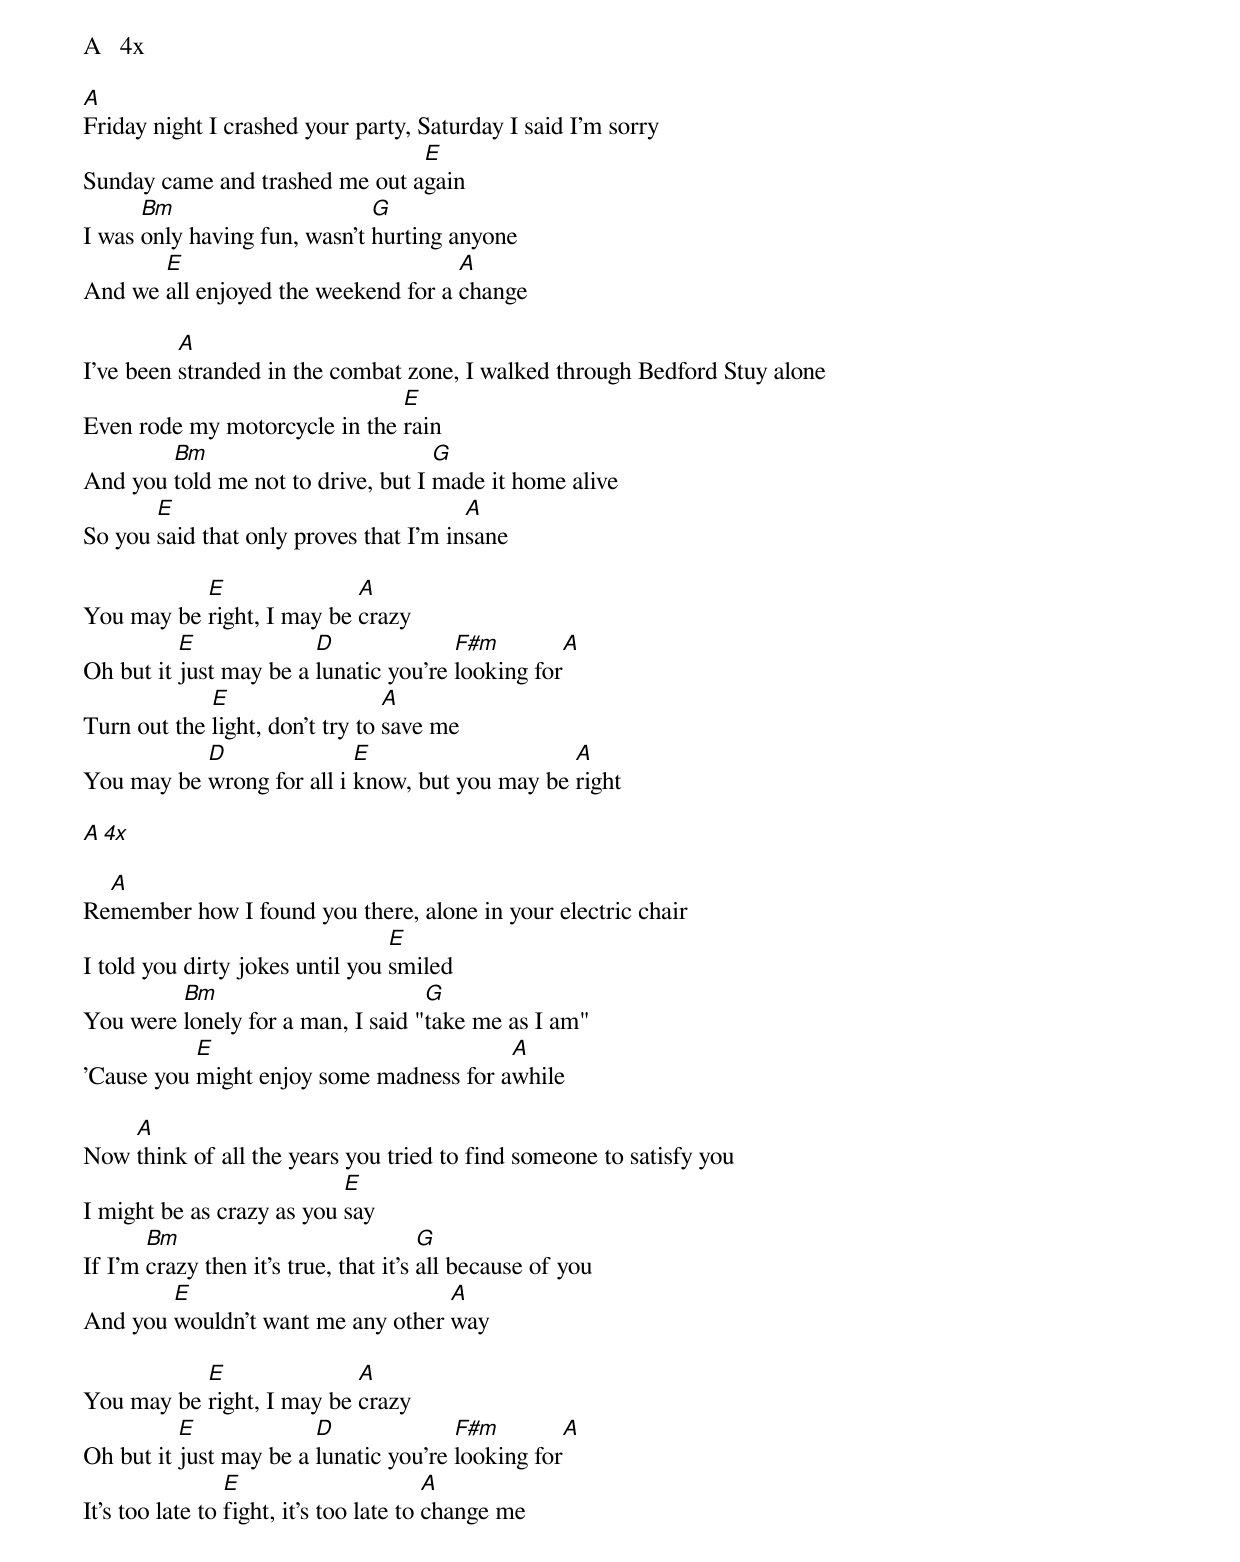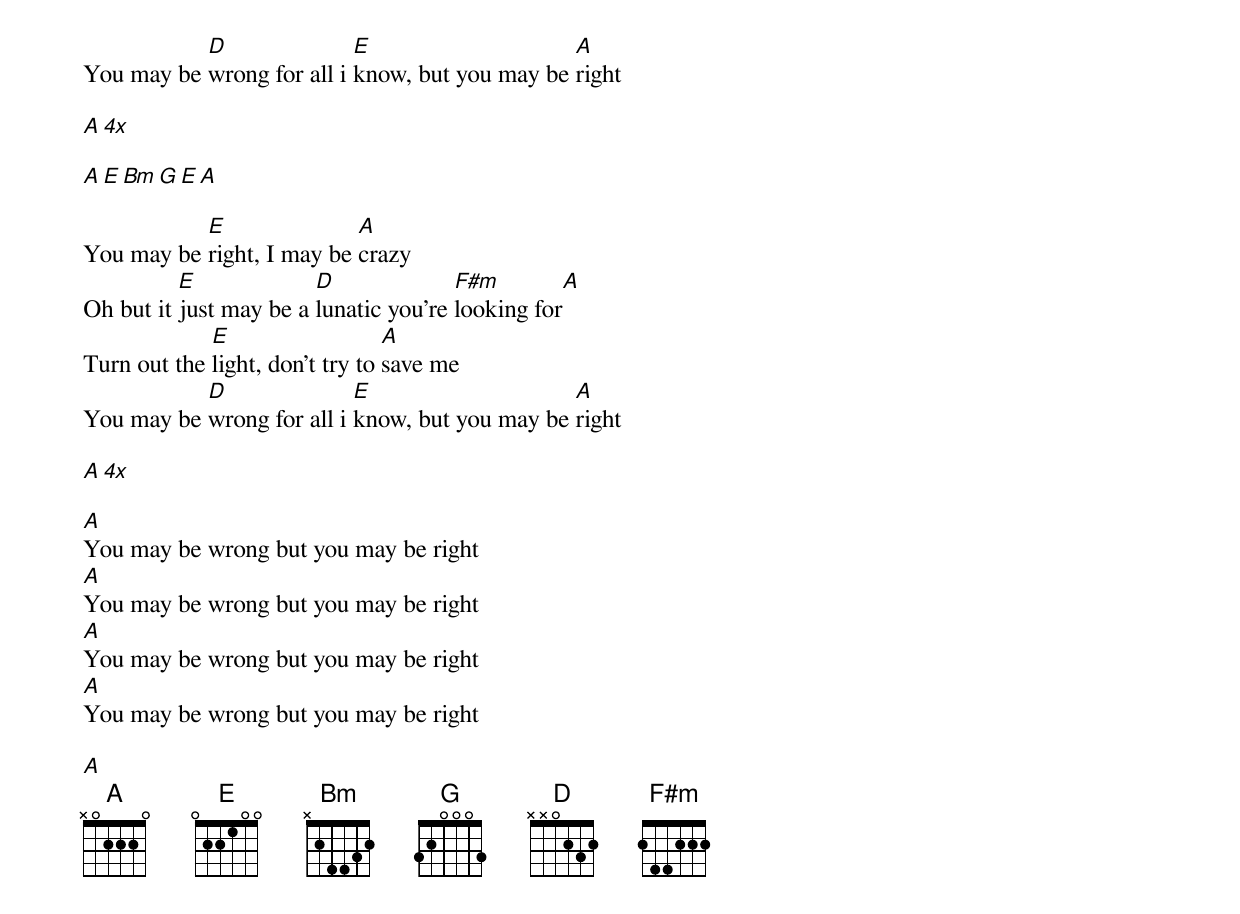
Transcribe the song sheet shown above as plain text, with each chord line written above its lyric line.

A   4x

A
Friday night I crashed your party, Saturday I said I'm sorry
                                E
Sunday came and trashed me out again
      Bm                      G
I was only having fun, wasn't hurting anyone
       E                             A
And we all enjoyed the weekend for a change

          A
I've been stranded in the combat zone, I walked through Bedford Stuy alone
                               E
Even rode my motorcycle in the rain
        Bm                          G
And you told me not to drive, but I made it home alive
       E                                A
So you said that only proves that I'm insane

           E               A
You may be right, I may be crazy
          E             D              F#m         A
Oh but it just may be a lunatic you're looking for
             E                   A
Turn out the light, don't try to save me
           D               E                    A
You may be wrong for all i know, but you may be right

A  4x

  A
Remember how I found you there, alone in your electric chair
                                 E
I told you dirty jokes until you smiled
         Bm                        G
You were lonely for a man, I said "take me as I am"
           E                             A
'Cause you might enjoy some madness for awhile

    A
Now think of all the years you tried to find someone to satisfy you
                           E
I might be as crazy as you say
       Bm                              G
If I'm crazy then it's true, that it's all because of you
        E                          A
And you wouldn't want me any other way

           E               A
You may be right, I may be crazy
          E             D              F#m         A
Oh but it just may be a lunatic you're looking for
                 E                       A
It's too late to fight, it's too late to change me
           D               E                    A
You may be wrong for all i know, but you may be right

A  4x

A  E  Bm  G  E  A

           E               A
You may be right, I may be crazy
          E             D              F#m         A
Oh but it just may be a lunatic you're looking for
             E                   A
Turn out the light, don't try to save me
           D               E                    A
You may be wrong for all i know, but you may be right

A  4x

A
You may be wrong but you may be right
A
You may be wrong but you may be right
A
You may be wrong but you may be right
A
You may be wrong but you may be right

A
